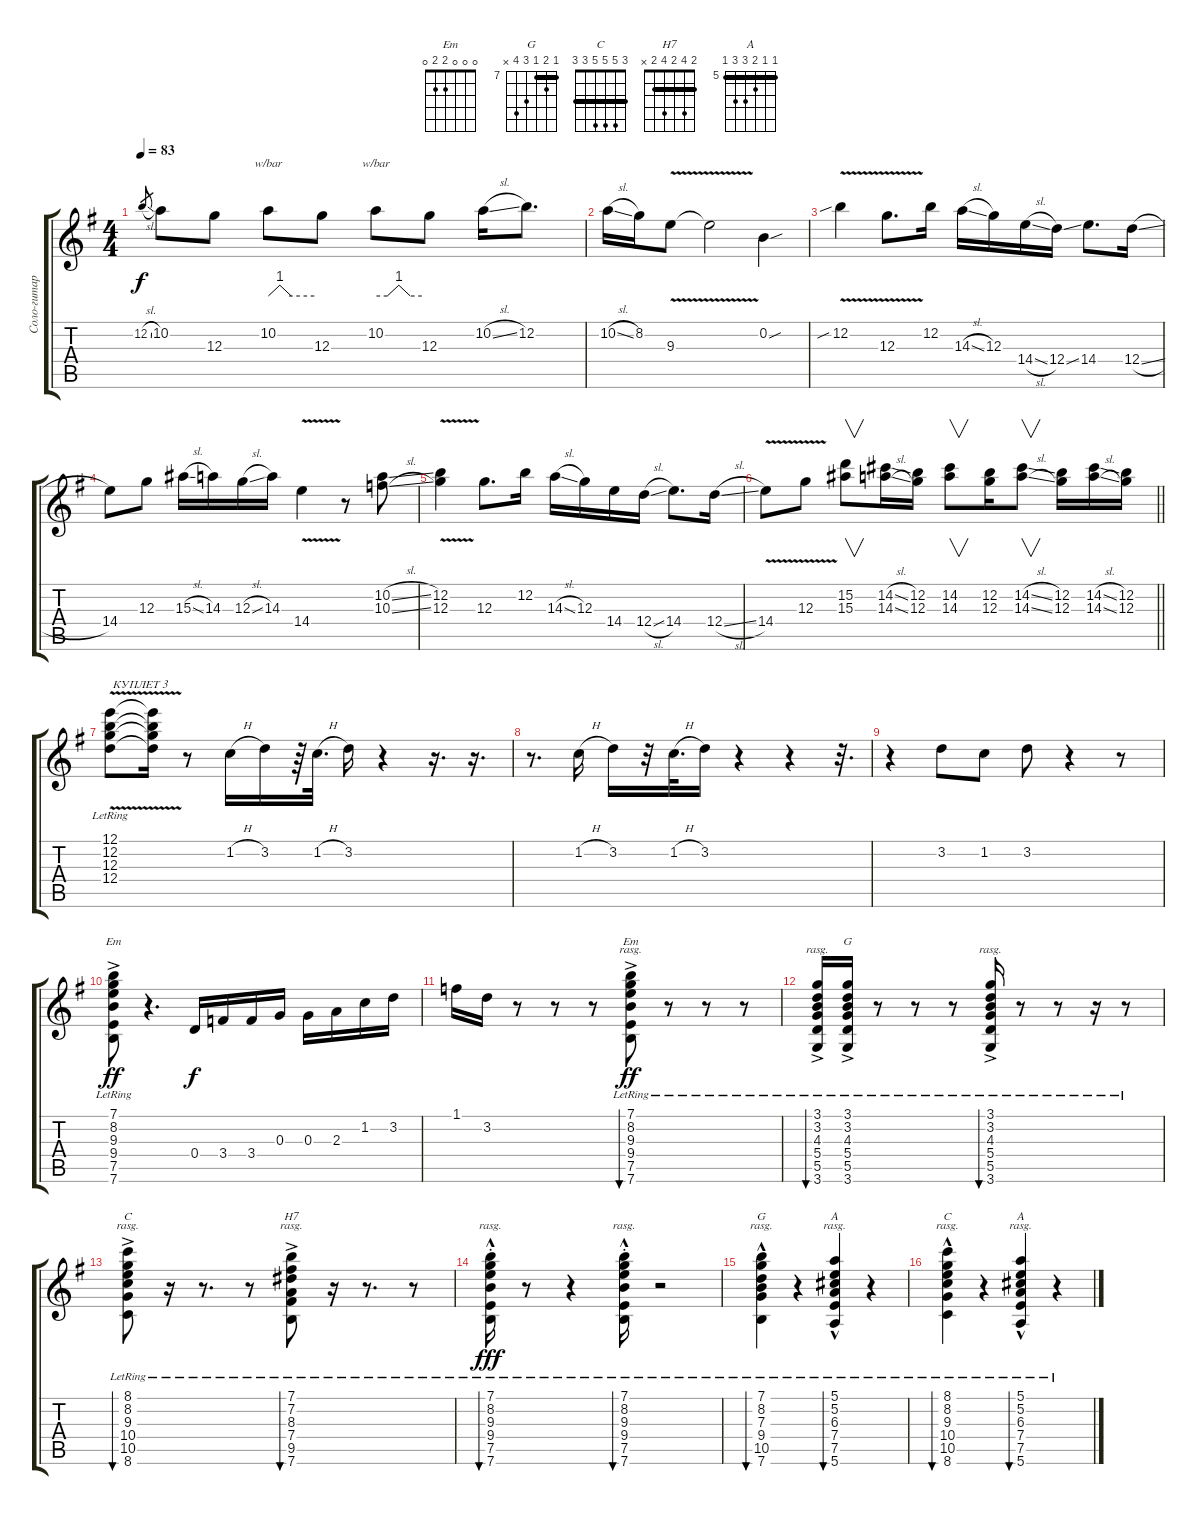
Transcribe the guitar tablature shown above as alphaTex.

\track ("Соло-гитара" "Соло-гитар") {instrument electricguitarjazz}
\staff {score tabs}
\tuning (E4 B3 G3 D3 A2 E2) {hide}
\chord ("Em" 7 8 9 9 7 0) {firstfret 7 barre 7}
\chord ("Em" 0 0 0 2 2 0)
\chord ("G" 3 3 4 5 5 3) {barre 3}
\chord ("C" 3 5 5 5 3 x) {barre 3}
\chord ("H7" 2 4 2 4 2 x) {barre 2}
\chord ("G" 7 8 7 9 10 x) {firstfret 7 barre 7}
\chord ("A" 9 10 9 11 12 x) {firstfret 9 barre 9}
\chord ("C" 3 5 5 5 3 3) {barre 3}
\chord ("A" 5 5 6 7 7 5) {firstfret 5 barre 5}
\ts (4 4)
\tempo 83
\clef g2
\ks g
12.2{sl}.8{gr dy f} 10.2.8 12.3.8 10.2.8{tbe (custom default 0 0 15 4 30 0 60 0)} 12.3.8 10.2.8{tbe (custom default 0 0 15 0 30 4 45 0 60 0)} 12.3.8 10.2{sl}.16 12.2.8{d} |
10.2{sl}.16 8.2.16 9.3{v}.8 9.3{t}.2 0.2{sou}.4 |
12.2{v sib}.4 12.3{v}.8{d} 12.2.16 14.3{sl}.16 12.3.16 14.4{sl}.16 12.4{ss}.16 14.4.8{d} 12.4{sl}.16 |
14.4.8 12.3.8 15.3{sl}.16 14.3.16 12.3{sl}.16 14.3.16 14.4{v}.4 r.8 (10.2{sl} 10.3{sl}).8 |
(12.2{v} 12.3).4 12.3.8{d} 12.2.16 14.3{sl}.16 12.3.16 14.4.16 12.4{sl}.16 14.4.8{d} 12.4{sl}.16 |
\barLineRight lightlight
14.4{v}.8 12.3{v}.8 (15.2 15.3).8{v} (14.2{sl} 14.3{sl}).16 (12.2 12.3).16 (14.2 14.3).8{v} (12.2 12.3).16 (14.2{sl} 14.3{sl}).8{v} (12.2 12.3).16 (14.2{sl} 14.3{sl}).16 (12.2 12.3).16 |
(12.1{v lr} 12.2{lr} 12.3 12.4).8{txt " КУПЛЕТ 3"} (12.1{t} 12.2{t} 12.3{t} 12.4{t}).16 r.8 1.2{h}.16{volume 7} 3.2.16 r.64 1.2{h}.32{d} 3.2.16 r.4 r.16{d} r.16{d} |
r.8{d} 1.2{h}.16 3.2.16 r.32 1.2{h}.32{d} 3.2.16 r.4 r.4 r.32{d} |
r.4 3.2.8 1.2.8 3.2.8 r.4 r.8 |
(7.1{ac lr} 8.2{ac lr} 9.3{ac lr} 9.4{ac lr} 7.5{ac lr} 7.6{ac lr}).8{ch "Em" dy ff} r.4{d} 0.4.16{dy f} 3.4.16 3.4.16 0.3.16 0.3.16 2.3.16 1.2.16 3.2.16 |
1.1.16 3.2.16 r.8 r.8 r.8 (7.1{ac lr} 8.2{ac lr} 9.3{ac lr} 9.4{ac lr} 7.5{ac lr} 7.6{ac lr}).8{bu 60 ch "Em" rasg ii dy ff} r.8 r.8 r.8 |
(3.1{ac lr} 3.2{ac lr} 4.3{ac lr} 5.4{ac lr} 5.5{ac lr} 3.6{ac lr}).16{bu 60 rasg ii} (3.1{ac lr} 3.2{ac lr} 4.3{ac lr} 5.4{ac lr} 5.5{ac lr} 3.6{ac lr}).16{ch "G"} r.8 r.8 r.8 (3.1{ac lr} 3.2{ac lr} 4.3{ac lr} 5.4{ac lr} 5.5{ac lr} 3.6{ac lr}).16{bu 60 rasg ii} r.8 r.8 r.16 r.8 |
(8.1{ac lr} 8.2{ac lr} 9.3{ac lr} 10.4{ac lr} 10.5{ac lr} 8.6{ac lr}).8{bu 60 ch "C" rasg ii} r.16 r.8{d} r.8 (7.1{ac lr} 7.2{ac lr} 8.3{ac lr} 7.4{ac lr} 9.5{ac lr} 7.6{ac}).8{bu 60 ch "H7" rasg ii} r.16 r.8{d} r.8 |
(7.1{hac st lr} 8.2{hac lr} 9.3{hac lr} 9.4{hac lr} 7.5{hac lr} 7.6{hac lr}).16{bu 60 rasg ii dy fff} r.8 r.4 (7.1{hac st lr} 8.2{hac lr} 9.3{hac lr} 9.4{hac lr} 7.5{hac lr} 7.6{hac lr}).16{bu 60 rasg ii} r.2 |
(7.1{hac lr} 8.2{hac lr} 7.3{hac lr} 9.4{hac lr} 10.5{hac lr} 7.6{hac lr}).4{bu 60 ch "G" rasg ii} r.4 (5.1{hac lr} 5.2{hac lr} 6.3{hac lr} 7.4{hac lr} 7.5{hac lr} 5.6{hac lr}).4{bu 60 ch "A" rasg ii} r.4 |
(8.1{hac lr} 8.2{hac lr} 9.3{hac lr} 10.4{hac lr} 10.5{hac lr} 8.6{hac lr}).4{bu 60 ch "C" rasg ii} r.4 (5.1{hac lr} 5.2{hac lr} 6.3{hac lr} 7.4{hac lr} 7.5{hac lr} 5.6{hac lr}).4{bu 60 ch "A" rasg ii} r.4
